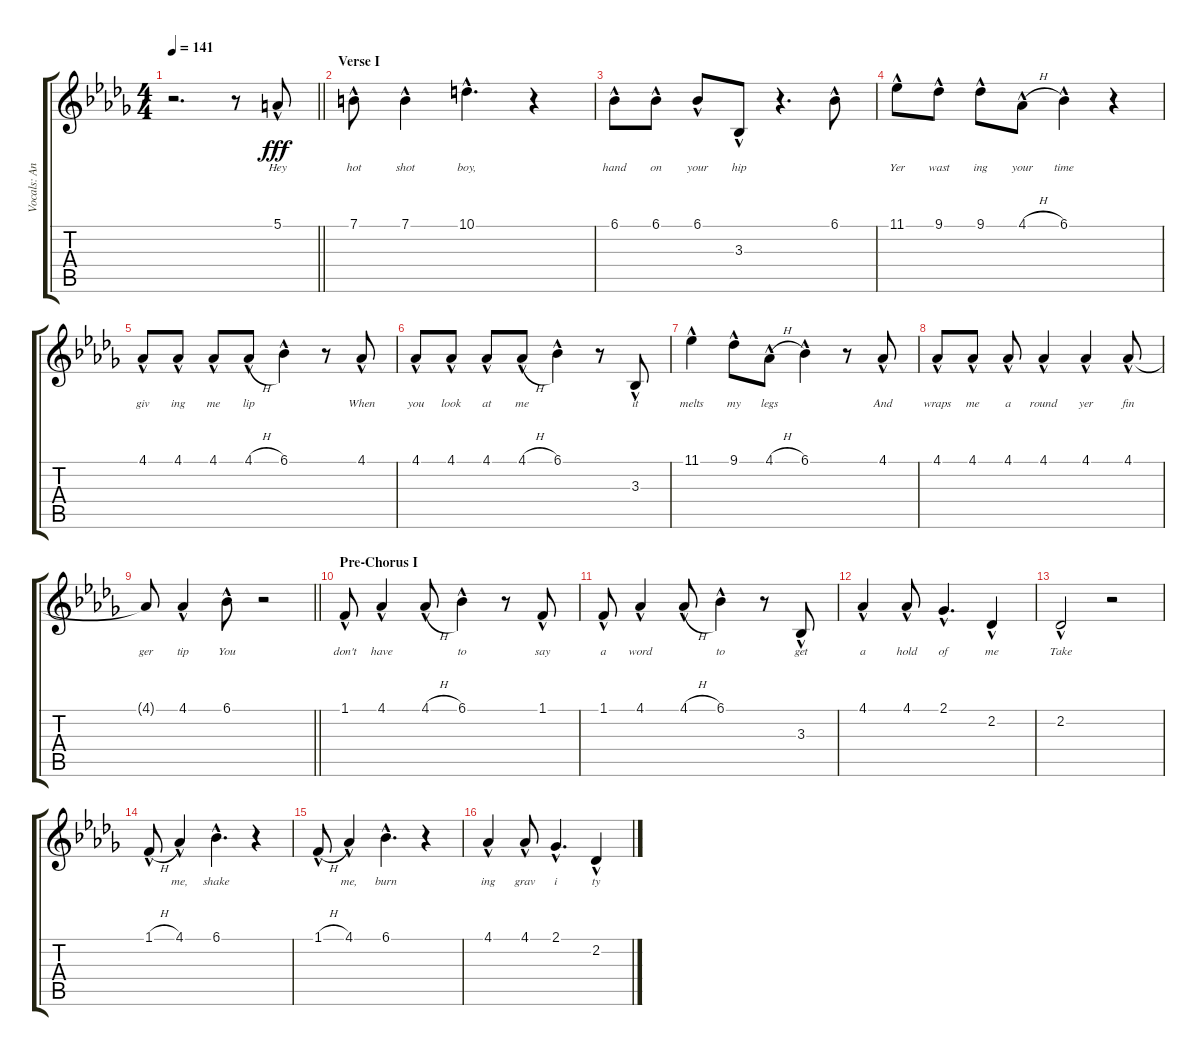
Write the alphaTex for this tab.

\track ("Vocals: Ann" "Vocals: An") {instrument lead2sawtooth}
\staff {score tabs}
\tuning (E4 B3 G3 D3 A2 E2) {hide}
\ts (4 4)
\tempo 141
\clef g2
\barLineRight lightlight
\ks db
r.2{d dy fff} r.8 5.1{hac}.8{lyrics (0 "Hey") lyrics (1 "") lyrics (2 "") lyrics (3 "") lyrics (4 "")} |
\section ("" "Verse I")
7.1{hac}.8{lyrics (0 "hot") lyrics (1 "") lyrics (2 "") lyrics (3 "") lyrics (4 "")} 7.1{hac}.4{lyrics (0 "shot") lyrics (1 "") lyrics (2 "") lyrics (3 "") lyrics (4 "")} 10.1{hac}.4{d lyrics (0 "boy,") lyrics (1 "") lyrics (2 "") lyrics (3 "") lyrics (4 "")} r.4 |
6.1{hac}.8{lyrics (0 "hand") lyrics (1 "") lyrics (2 "") lyrics (3 "") lyrics (4 "")} 6.1{hac}.8{lyrics (0 "on") lyrics (1 "") lyrics (2 "") lyrics (3 "") lyrics (4 "")} 6.1{hac}.8{lyrics (0 "your") lyrics (1 "") lyrics (2 "") lyrics (3 "") lyrics (4 "")} 3.3{hac}.8{lyrics (0 "hip") lyrics (1 "") lyrics (2 "") lyrics (3 "") lyrics (4 "")} r.4{d} 6.1{hac}.8{lyrics (0 "") lyrics (1 "") lyrics (2 "") lyrics (3 "") lyrics (4 "")} |
11.1{hac}.8{lyrics (0 "Yer") lyrics (1 "") lyrics (2 "") lyrics (3 "") lyrics (4 "")} 9.1{hac}.8{lyrics (0 "wast") lyrics (1 "") lyrics (2 "") lyrics (3 "") lyrics (4 "")} 9.1{hac}.8{lyrics (0 "ing") lyrics (1 "") lyrics (2 "") lyrics (3 "") lyrics (4 "")} 4.1{h hac}.8{lyrics (0 "your") lyrics (1 "") lyrics (2 "") lyrics (3 "") lyrics (4 "")} 6.1{hac}.4{lyrics (0 "time") lyrics (1 "") lyrics (2 "") lyrics (3 "") lyrics (4 "")} r.4 |
4.1{hac}.8{lyrics (0 "giv") lyrics (1 "") lyrics (2 "") lyrics (3 "") lyrics (4 "")} 4.1{hac}.8{lyrics (0 "ing") lyrics (1 "") lyrics (2 "") lyrics (3 "") lyrics (4 "")} 4.1{hac}.8{lyrics (0 "me") lyrics (1 "") lyrics (2 "") lyrics (3 "") lyrics (4 "")} 4.1{h hac}.8{lyrics (0 "lip") lyrics (1 "") lyrics (2 "") lyrics (3 "") lyrics (4 "")} 6.1{hac}.4{lyrics (0 "") lyrics (1 "") lyrics (2 "") lyrics (3 "") lyrics (4 "")} r.8 4.1{hac}.8{lyrics (0 "When") lyrics (1 "") lyrics (2 "") lyrics (3 "") lyrics (4 "")} |
4.1{hac}.8{lyrics (0 "you") lyrics (1 "") lyrics (2 "") lyrics (3 "") lyrics (4 "")} 4.1{hac}.8{lyrics (0 "look") lyrics (1 "") lyrics (2 "") lyrics (3 "") lyrics (4 "")} 4.1{hac}.8{lyrics (0 "at") lyrics (1 "") lyrics (2 "") lyrics (3 "") lyrics (4 "")} 4.1{h hac}.8{lyrics (0 "me") lyrics (1 "") lyrics (2 "") lyrics (3 "") lyrics (4 "")} 6.1{hac}.4{lyrics (0 "") lyrics (1 "") lyrics (2 "") lyrics (3 "") lyrics (4 "")} r.8 3.3{hac}.8{lyrics (0 "it") lyrics (1 "") lyrics (2 "") lyrics (3 "") lyrics (4 "")} |
11.1{hac}.4{lyrics (0 "melts") lyrics (1 "") lyrics (2 "") lyrics (3 "") lyrics (4 "")} 9.1{hac}.8{lyrics (0 "my") lyrics (1 "") lyrics (2 "") lyrics (3 "") lyrics (4 "")} 4.1{h hac}.8{lyrics (0 "legs") lyrics (1 "") lyrics (2 "") lyrics (3 "") lyrics (4 "")} 6.1{hac}.4{lyrics (0 "") lyrics (1 "") lyrics (2 "") lyrics (3 "") lyrics (4 "")} r.8 4.1{hac}.8{lyrics (0 "And") lyrics (1 "") lyrics (2 "") lyrics (3 "") lyrics (4 "")} |
4.1{hac}.8{lyrics (0 "wraps") lyrics (1 "") lyrics (2 "") lyrics (3 "") lyrics (4 "")} 4.1{hac}.8{lyrics (0 "me") lyrics (1 "") lyrics (2 "") lyrics (3 "") lyrics (4 "")} 4.1{hac}.8{lyrics (0 "a") lyrics (1 "") lyrics (2 "") lyrics (3 "") lyrics (4 "")} 4.1{hac}.4{lyrics (0 "round") lyrics (1 "") lyrics (2 "") lyrics (3 "") lyrics (4 "")} 4.1{hac}.4{lyrics (0 "yer") lyrics (1 "") lyrics (2 "") lyrics (3 "") lyrics (4 "")} 4.1{hac}.8{lyrics (0 "fin") lyrics (1 "") lyrics (2 "") lyrics (3 "") lyrics (4 "")} |
\barLineRight lightlight
4.1{t}.8{lyrics (0 "ger") lyrics (1 "") lyrics (2 "") lyrics (3 "") lyrics (4 "")} 4.1{hac}.4{lyrics (0 "tip") lyrics (1 "") lyrics (2 "") lyrics (3 "") lyrics (4 "")} 6.1{hac}.8{lyrics (0 "You") lyrics (1 "") lyrics (2 "") lyrics (3 "") lyrics (4 "")} r.2 |
\section ("" "Pre-Chorus I")
1.1{hac}.8{lyrics (0 "don't") lyrics (1 "") lyrics (2 "") lyrics (3 "") lyrics (4 "")} 4.1{hac}.4{lyrics (0 "have") lyrics (1 "") lyrics (2 "") lyrics (3 "") lyrics (4 "")} 4.1{h hac}.8{lyrics (0 "") lyrics (1 "") lyrics (2 "") lyrics (3 "") lyrics (4 "")} 6.1{hac}.4{lyrics (0 "to") lyrics (1 "") lyrics (2 "") lyrics (3 "") lyrics (4 "")} r.8 1.1{hac}.8{lyrics (0 "say") lyrics (1 "") lyrics (2 "") lyrics (3 "") lyrics (4 "")} |
1.1{hac}.8{lyrics (0 "a") lyrics (1 "") lyrics (2 "") lyrics (3 "") lyrics (4 "")} 4.1{hac}.4{lyrics (0 "word") lyrics (1 "") lyrics (2 "") lyrics (3 "") lyrics (4 "")} 4.1{h hac}.8{lyrics (0 "") lyrics (1 "") lyrics (2 "") lyrics (3 "") lyrics (4 "")} 6.1{hac}.4{lyrics (0 "to") lyrics (1 "") lyrics (2 "") lyrics (3 "") lyrics (4 "")} r.8 3.3{hac}.8{lyrics (0 "get") lyrics (1 "") lyrics (2 "") lyrics (3 "") lyrics (4 "")} |
4.1{hac}.4{lyrics (0 "a") lyrics (1 "") lyrics (2 "") lyrics (3 "") lyrics (4 "")} 4.1{hac}.8{lyrics (0 "hold") lyrics (1 "") lyrics (2 "") lyrics (3 "") lyrics (4 "")} 2.1{hac}.4{d lyrics (0 "of") lyrics (1 "") lyrics (2 "") lyrics (3 "") lyrics (4 "")} 2.2{hac}.4{lyrics (0 "me") lyrics (1 "") lyrics (2 "") lyrics (3 "") lyrics (4 "")} |
2.2{hac}.2{lyrics (0 "Take") lyrics (1 "") lyrics (2 "") lyrics (3 "") lyrics (4 "")} r.2 |
1.1{h hac}.8{lyrics (0 "") lyrics (1 "") lyrics (2 "") lyrics (3 "") lyrics (4 "")} 4.1{hac}.4{lyrics (0 "me,") lyrics (1 "") lyrics (2 "") lyrics (3 "") lyrics (4 "")} 6.1{hac}.4{d lyrics (0 "shake") lyrics (1 "") lyrics (2 "") lyrics (3 "") lyrics (4 "")} r.4 |
1.1{h hac}.8{lyrics (0 "") lyrics (1 "") lyrics (2 "") lyrics (3 "") lyrics (4 "")} 4.1{hac}.4{lyrics (0 "me,") lyrics (1 "") lyrics (2 "") lyrics (3 "") lyrics (4 "")} 6.1{hac}.4{d lyrics (0 "burn") lyrics (1 "") lyrics (2 "") lyrics (3 "") lyrics (4 "")} r.4 |
4.1{hac}.4{lyrics (0 "ing") lyrics (1 "") lyrics (2 "") lyrics (3 "") lyrics (4 "")} 4.1{hac}.8{lyrics (0 "grav") lyrics (1 "") lyrics (2 "") lyrics (3 "") lyrics (4 "")} 2.1{hac}.4{d lyrics (0 "i") lyrics (1 "") lyrics (2 "") lyrics (3 "") lyrics (4 "")} 2.2{hac}.4{lyrics (0 "ty") lyrics (1 "") lyrics (2 "") lyrics (3 "") lyrics (4 "")}
